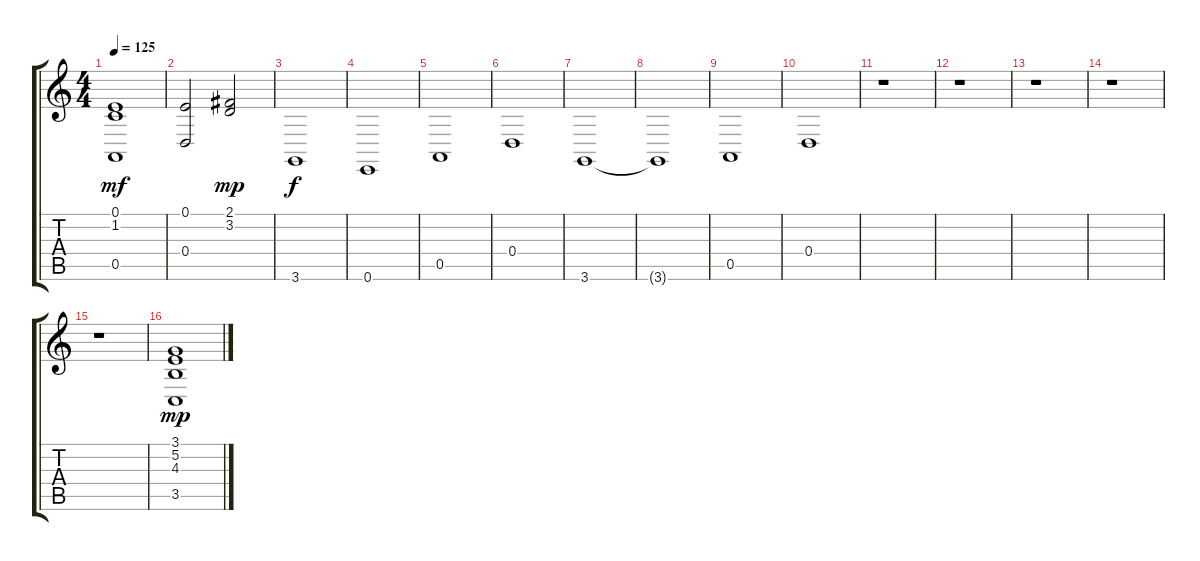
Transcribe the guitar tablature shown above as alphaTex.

\track "" {instrument pad2warm}
\staff {score tabs}
\tuning (E4 B3 G3 D3 A2 E2) {hide}
\ts (4 4)
\tempo 125
\clef g2
\ks c
(0.1 1.2 0.5).1{dy mf} |
(0.1 0.4).2 (2.1 3.2).2{dy mp} |
3.6.1{dy f} |
0.6.1 |
0.5.1 |
0.4.1 |
3.6.1 |
3.6{t}.1 |
0.5.1 |
0.4.1 |
r.1 |
r.1 |
r.1 |
r.1 |
r.1 |
(3.1 5.2 4.3 3.5).1{dy mp}
